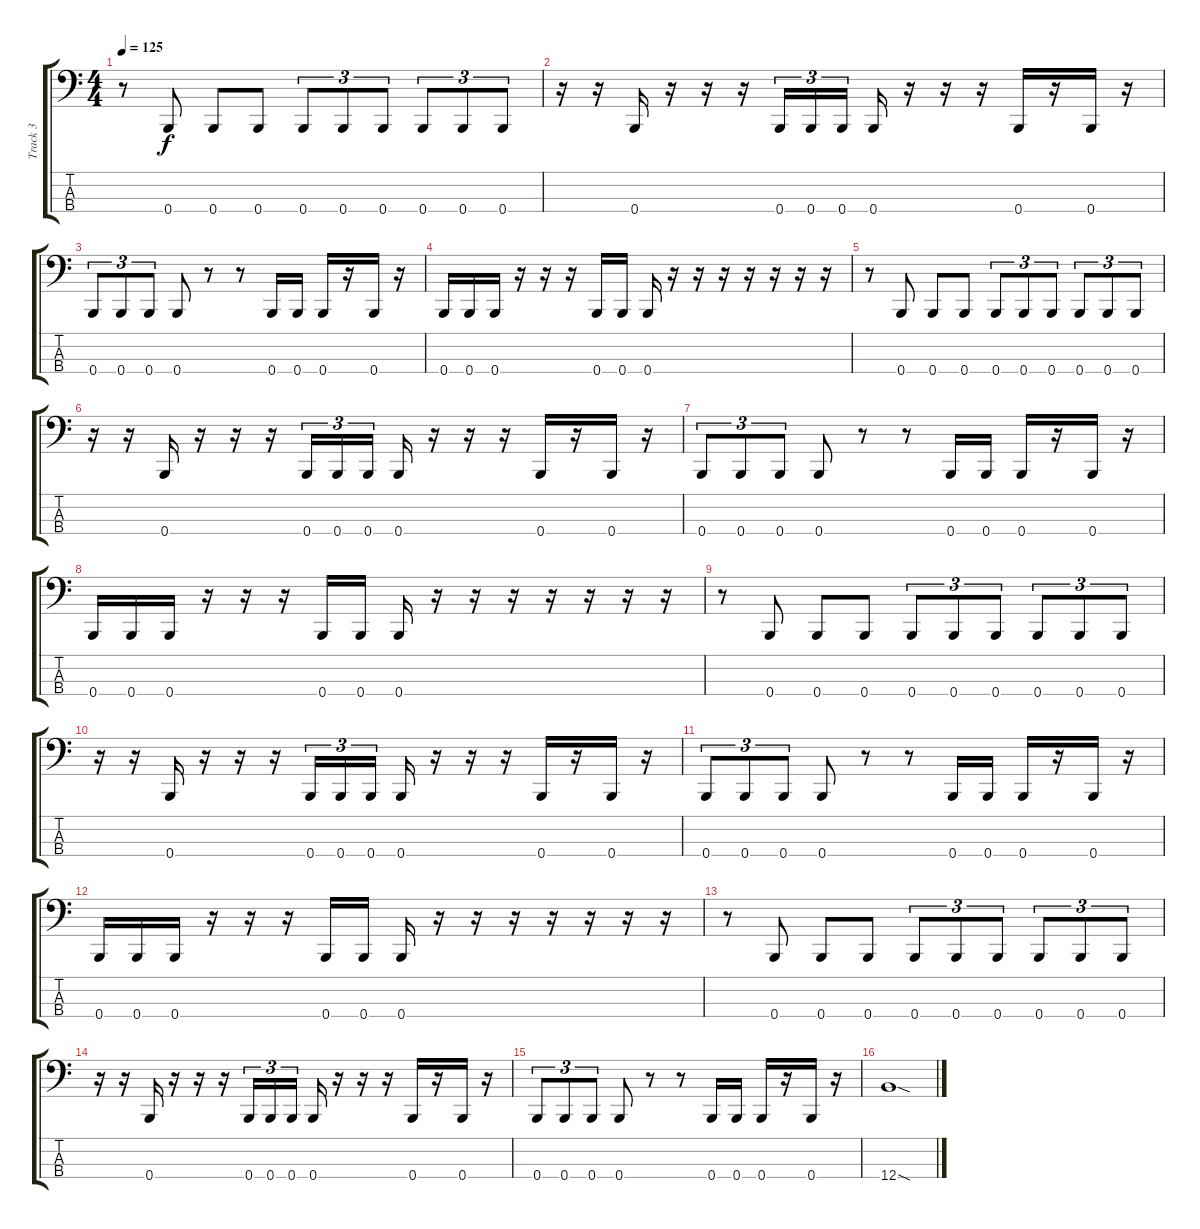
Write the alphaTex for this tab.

\track ("Track 3" "Track 3") {instrument electricbasspick}
\staff {score tabs}
\tuning (E2 B1 Gb1 B0) {hide}
\ts (4 4)
\tempo 125
\clef f4
\ks c
r.8{dy f} 0.4.8 0.4.8 0.4.8 0.4.8{tu (3 2)} 0.4.8{tu (3 2)} 0.4.8{tu (3 2)} 0.4.8{tu (3 2)} 0.4.8{tu (3 2)} 0.4.8{tu (3 2)} |
r.16 r.16 0.4.16 r.16 r.16 r.16 0.4.16{tu (3 2)} 0.4.16{tu (3 2)} 0.4.16{tu (3 2)} 0.4.16 r.16 r.16 r.16 0.4.16 r.16 0.4.16 r.16 |
0.4.8{tu (3 2)} 0.4.8{tu (3 2)} 0.4.8{tu (3 2)} 0.4.8 r.8 r.8 0.4.16 0.4.16 0.4.16 r.16 0.4.16 r.16 |
0.4.16 0.4.16 0.4.16 r.16 r.16 r.16 0.4.16 0.4.16 0.4.16 r.16 r.16 r.16 r.16 r.16 r.16 r.16 |
r.8 0.4.8 0.4.8 0.4.8 0.4.8{tu (3 2)} 0.4.8{tu (3 2)} 0.4.8{tu (3 2)} 0.4.8{tu (3 2)} 0.4.8{tu (3 2)} 0.4.8{tu (3 2)} |
r.16 r.16 0.4.16 r.16 r.16 r.16 0.4.16{tu (3 2)} 0.4.16{tu (3 2)} 0.4.16{tu (3 2)} 0.4.16 r.16 r.16 r.16 0.4.16 r.16 0.4.16 r.16 |
0.4.8{tu (3 2)} 0.4.8{tu (3 2)} 0.4.8{tu (3 2)} 0.4.8 r.8 r.8 0.4.16 0.4.16 0.4.16 r.16 0.4.16 r.16 |
0.4.16 0.4.16 0.4.16 r.16 r.16 r.16 0.4.16 0.4.16 0.4.16 r.16 r.16 r.16 r.16 r.16 r.16 r.16 |
r.8 0.4.8 0.4.8 0.4.8 0.4.8{tu (3 2)} 0.4.8{tu (3 2)} 0.4.8{tu (3 2)} 0.4.8{tu (3 2)} 0.4.8{tu (3 2)} 0.4.8{tu (3 2)} |
r.16 r.16 0.4.16 r.16 r.16 r.16 0.4.16{tu (3 2)} 0.4.16{tu (3 2)} 0.4.16{tu (3 2)} 0.4.16 r.16 r.16 r.16 0.4.16 r.16 0.4.16 r.16 |
0.4.8{tu (3 2)} 0.4.8{tu (3 2)} 0.4.8{tu (3 2)} 0.4.8 r.8 r.8 0.4.16 0.4.16 0.4.16 r.16 0.4.16 r.16 |
0.4.16 0.4.16 0.4.16 r.16 r.16 r.16 0.4.16 0.4.16 0.4.16 r.16 r.16 r.16 r.16 r.16 r.16 r.16 |
r.8 0.4.8 0.4.8 0.4.8 0.4.8{tu (3 2)} 0.4.8{tu (3 2)} 0.4.8{tu (3 2)} 0.4.8{tu (3 2)} 0.4.8{tu (3 2)} 0.4.8{tu (3 2)} |
r.16 r.16 0.4.16 r.16 r.16 r.16 0.4.16{tu (3 2)} 0.4.16{tu (3 2)} 0.4.16{tu (3 2)} 0.4.16 r.16 r.16 r.16 0.4.16 r.16 0.4.16 r.16 |
0.4.8{tu (3 2)} 0.4.8{tu (3 2)} 0.4.8{tu (3 2)} 0.4.8 r.8 r.8 0.4.16 0.4.16 0.4.16 r.16 0.4.16 r.16 |
12.4{sod}.1
